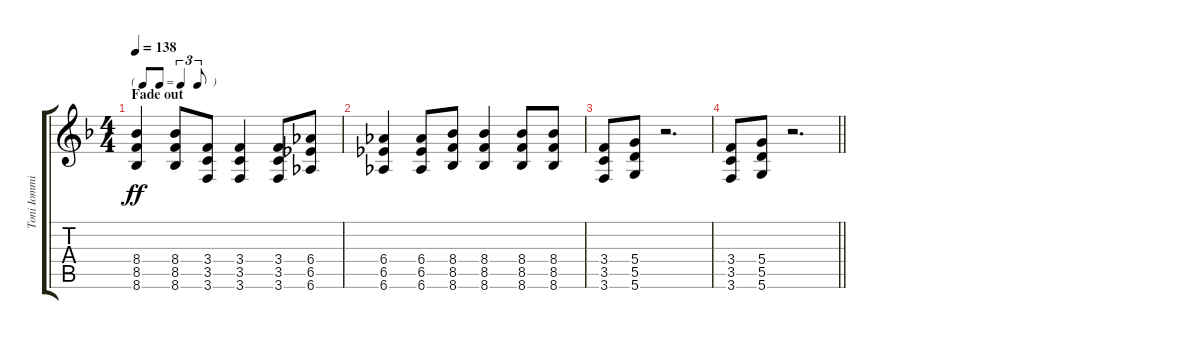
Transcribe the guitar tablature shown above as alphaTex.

\track ("Toni Iommi (Rhythm)" "Toni Iommi") {instrument distortionguitar}
\staff {score tabs}
\tuning (E4 B3 G3 D3 A2 D2) {hide}
\ts (4 4)
\tf triplet8th
\section ("" "Fade out")
\tempo 138
\clef g2
\ks f
(8.4 8.5 8.6).4{dy ff volume 0} (8.4 8.5 8.6).8 (3.4 3.5 3.6).8 (3.4 3.5 3.6).4 (3.4 3.5 3.6).8 (6.4 6.5 6.6).8 |
(6.4 6.5 6.6).4 (6.4 6.5 6.6).8 (8.4 8.5 8.6).8 (8.4 8.5 8.6).4 (8.4 8.5 8.6).8 (8.4 8.5 8.6).8 |
(3.4 3.5 3.6).8 (5.4 5.5 5.6).8 r.2{d} |
\barLineRight lightlight
(3.4 3.5 3.6).8 (5.4 5.5 5.6).8 r.2{d}
